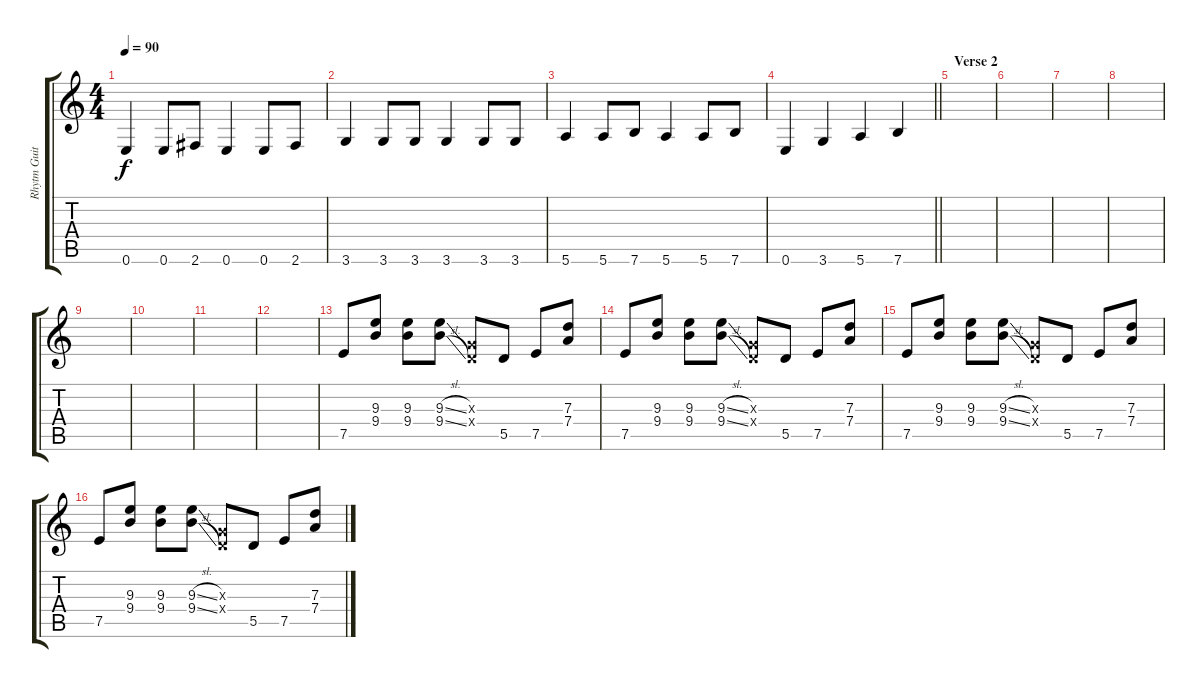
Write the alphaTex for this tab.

\track ("Rhytm Guitar" "Rhytm Guit") {instrument distortionguitar}
\staff {score tabs}
\tuning (E4 B3 G3 D3 A2 E2) {hide}
\ts (4 4)
\tempo 90
\clef g2
\ks c
0.6.4{dy f volume 13} 0.6.8 2.6.8 0.6.4 0.6.8 2.6.8 |
3.6.4 3.6.8 3.6.8 3.6.4 3.6.8 3.6.8 |
5.6.4 5.6.8 7.6.8 5.6.4 5.6.8 7.6.8 |
\barLineRight lightlight
0.6.4 3.6.4 5.6.4 7.6.4 |
\section ("" "Verse 2")
|
|
|
|
|
|
|
|
7.5.8 (9.3 9.4).8 (9.3 9.4).8 (9.3{sl} 9.4{sl}).8 (0.3{x} 0.4{x}).8 5.5.8 7.5.8 (7.3 7.4).8 |
7.5.8 (9.3 9.4).8 (9.3 9.4).8 (9.3{sl} 9.4{sl}).8 (0.3{x} 0.4{x}).8 5.5.8 7.5.8 (7.3 7.4).8 |
7.5.8 (9.3 9.4).8 (9.3 9.4).8 (9.3{sl} 9.4{sl}).8 (0.3{x} 0.4{x}).8 5.5.8 7.5.8 (7.3 7.4).8 |
7.5.8 (9.3 9.4).8 (9.3 9.4).8 (9.3{sl} 9.4{sl}).8 (0.3{x} 0.4{x}).8 5.5.8 7.5.8 (7.3 7.4).8
